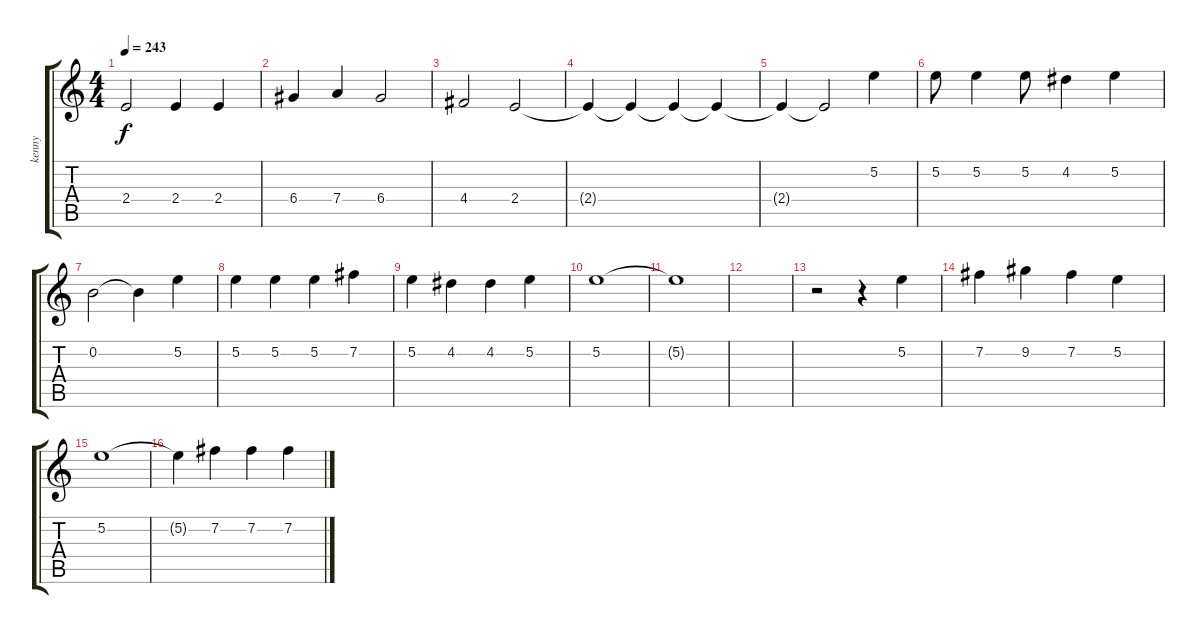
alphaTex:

\track ("kenny" "kenny") {instrument electricguitarjazz}
\staff {score tabs}
\tuning (E4 B3 G3 D3 A2 E2) {hide}
\ts (4 4)
\tempo 243
\clef g2
\ks c
2.4{t}.2{dy f} 2.4.4 2.4.4 |
6.4.4 7.4.4 6.4.2 |
4.4.2 2.4.2 |
2.4{t}.4 2.4{t}.4 2.4{t}.4 2.4{t}.4 |
2.4{t}.4 2.4{t}.2 5.2.4 |
5.2.8 5.2.4 5.2.8 4.2.4 5.2.4 |
0.2.2 0.2{t}.4 5.2.4 |
5.2.4 5.2.4 5.2.4 7.2.4 |
5.2.4 4.2.4 4.2.4 5.2.4 |
5.2.1 |
5.2{t}.1 |
|
r.2 r.4 5.2.4 |
7.2.4 9.2.4 7.2.4 5.2.4 |
5.2.1 |
5.2{t}.4 7.2.4 7.2.4 7.2.4
